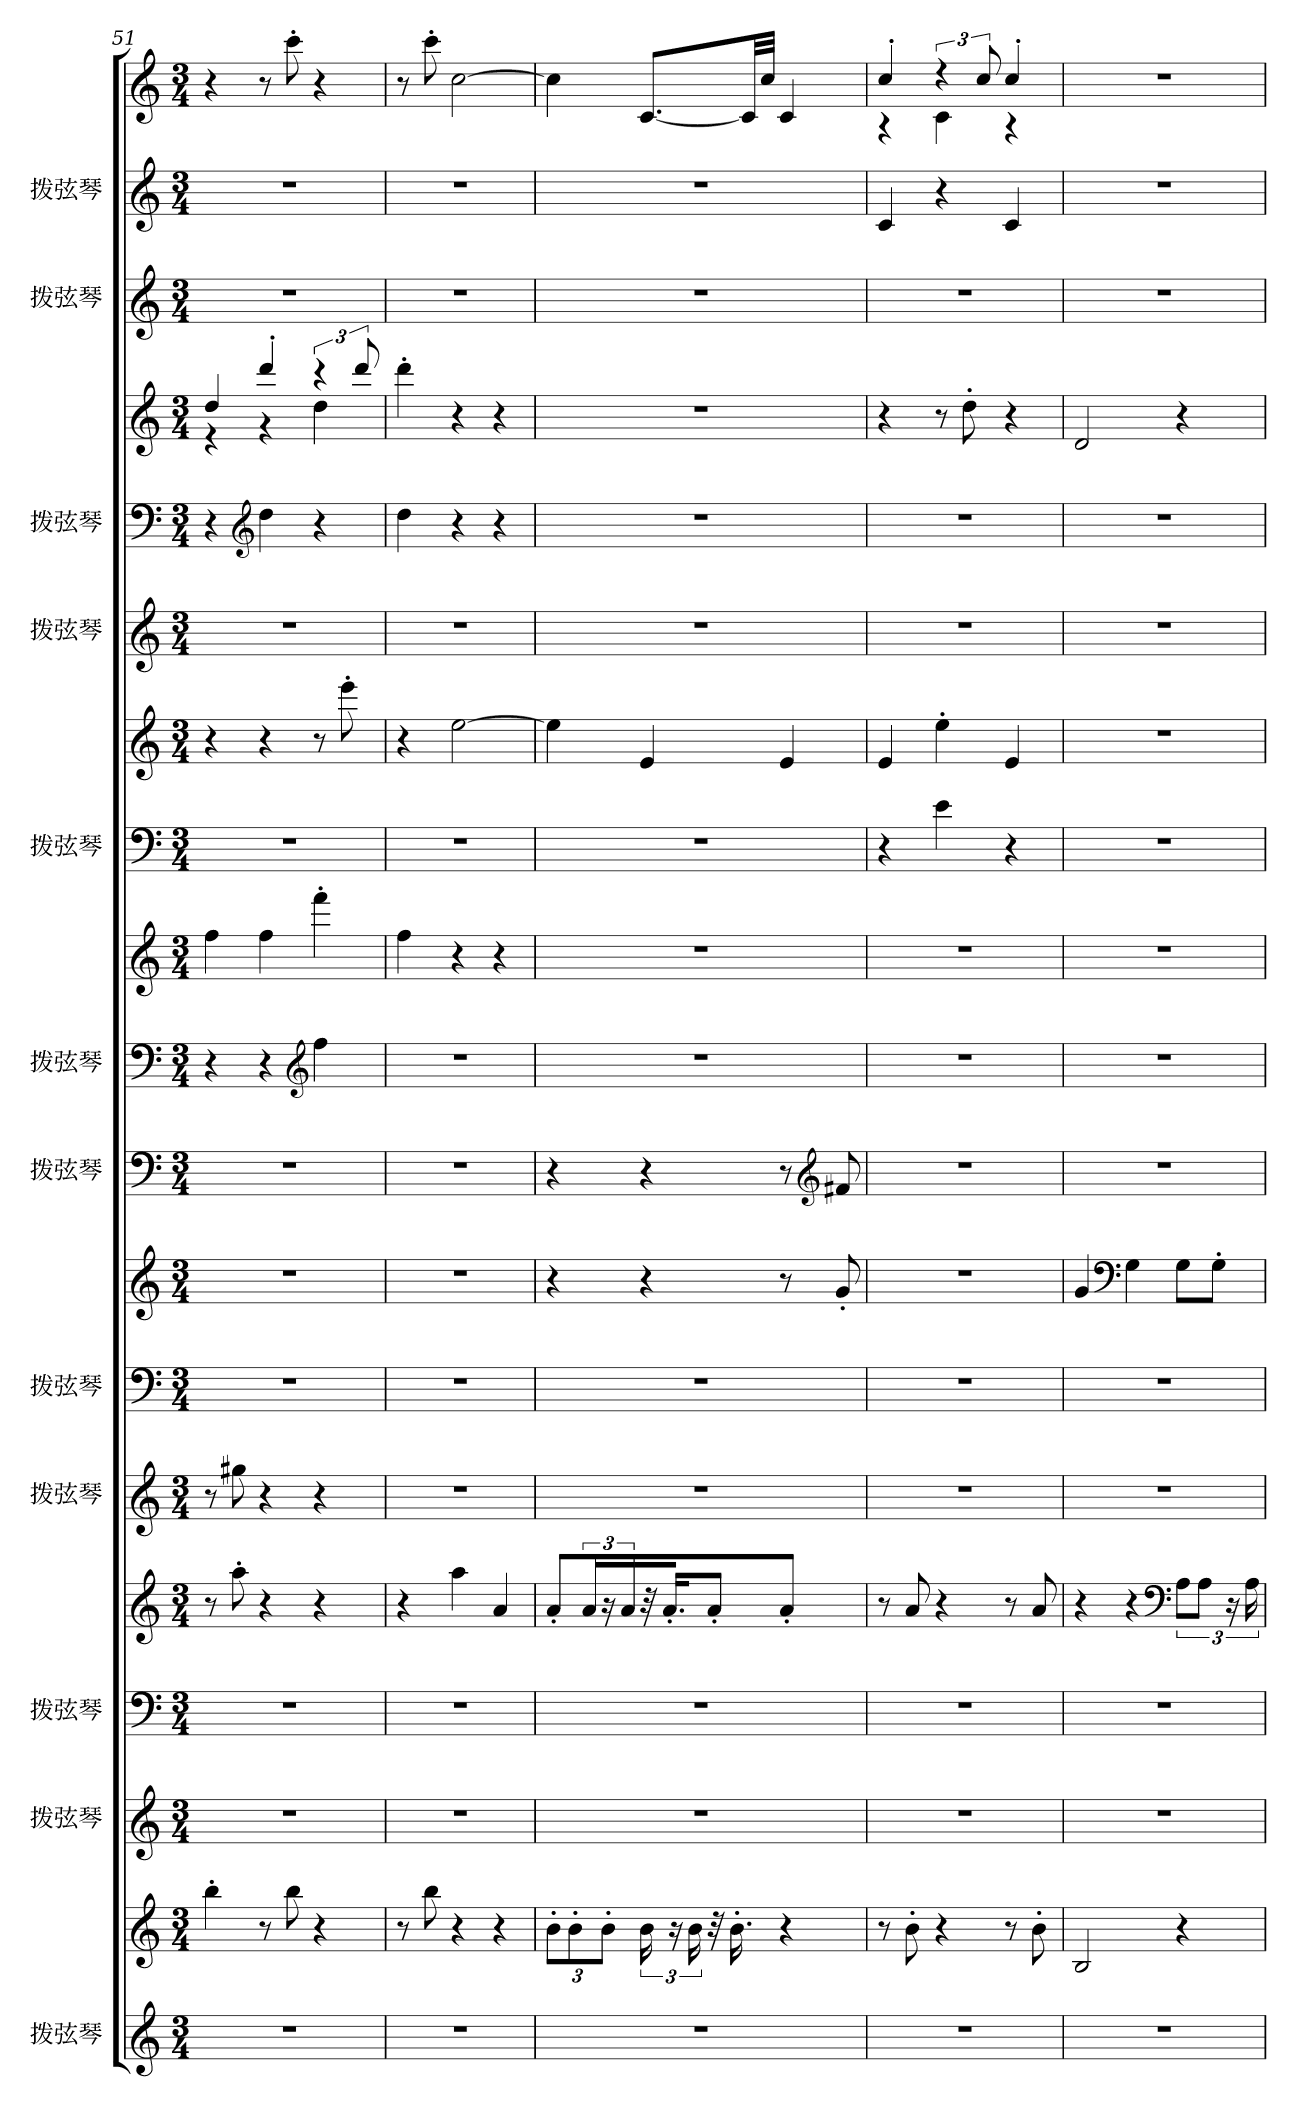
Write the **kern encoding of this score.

**kern	**kern	**kern	**kern	**kern	**kern	**kern	**kern	**kern	**kern	**kern	**kern	**kern	**kern	**kern	**kern	**kern	**kern	**kern
*part12	*part12	*part11	*part10	*part10	*part9	*part8	*part8	*part7	*part6	*part6	*part5	*part5	*part4	*part3	*part3	*part2	*part1	*part1
*staff19	*staff18	*staff17	*staff16	*staff15	*staff14	*staff13	*staff12	*staff11	*staff10	*staff9	*staff8	*staff7	*staff6	*staff5	*staff4	*staff3	*staff2	*staff1
*I"拨弦琴	*	*I"拨弦琴	*I"拨弦琴	*	*I"拨弦琴	*I"拨弦琴	*	*I"拨弦琴	*I"拨弦琴	*	*I"拨弦琴	*	*I"拨弦琴	*I"拨弦琴	*	*I"拨弦琴	*I"拨弦琴	*
!!LO:PB:g=z
*clefG2	*clefG2	*clefG2	*clefF4	*clefG2	*clefG2	*clefF4	*clefG2	*clefF4	*clefF4	*clefG2	*clefF4	*clefG2	*clefG2	*clefF4	*clefG2	*clefG2	*clefG2	*clefG2
*k[]	*k[]	*k[]	*k[]	*k[]	*k[]	*k[]	*k[]	*k[]	*k[]	*k[]	*k[]	*k[]	*k[]	*k[]	*k[]	*k[]	*k[]	*k[]
*M3/4	*M3/4	*M3/4	*M3/4	*M3/4	*M3/4	*M3/4	*M3/4	*M3/4	*M3/4	*M3/4	*M3/4	*M3/4	*M3/4	*M3/4	*M3/4	*M3/4	*M3/4	*M3/4
=51	=51	=51	=51	=51	=51	=51	=51	=51	=51	=51	=51	=51	=51	=51	=51	=51	=51	=51
*	*	*	*	*	*	*	*	*	*	*	*	*	*	*	*^	*	*	*
2.r	4bb'\	2.r	2.r	8r	8r	2.r	2.r	2.r	4r	4ff\	2.r	4r	2.r	4r	4dd/	4r	2.r	2.r	4r
.	.	.	.	8aa'\	8gg#X\	.	.	.	.	.	.	.	.	.	.	.	.	.	.
*	*	*	*	*	*	*	*	*	*	*	*	*	*	*clefG2	*	*	*	*	*
.	8r	.	.	4r	4r	.	.	.	4r	4ff\	.	4r	.	4dd\	4ddd'/	4r	.	.	8r
.	8bb\	.	.	.	.	.	.	.	.	.	.	.	.	.	.	.	.	.	8ccc'\
*	*	*	*	*	*	*	*	*	*clefG2	*	*	*	*	*	*	*	*	*	*
.	4r	.	.	4r	4r	.	.	.	4ff\	4fff'\	.	8r	.	4r	6r	4dd\	.	.	4r
.	.	.	.	.	.	.	.	.	.	.	.	8eee'\	.	.	.	.	.	.	.
.	.	.	.	.	.	.	.	.	.	.	.	.	.	.	12ddd/	.	.	.	.
*	*	*	*	*	*	*	*	*	*	*	*	*	*	*	*v	*v	*	*	*
=52	=52	=52	=52	=52	=52	=52	=52	=52	=52	=52	=52	=52	=52	=52	=52	=52	=52	=52
2.r	8r	2.r	2.r	4r	2.r	2.r	2.r	2.r	2.r	4ff\	2.r	4r	2.r	4dd\	4ddd'\	2.r	2.r	8r
.	8bb\	.	.	.	.	.	.	.	.	.	.	.	.	.	.	.	.	8ccc'\
.	4r	.	.	4aa\	.	.	.	.	.	4r	.	[2ee\	.	4r	4r	.	.	[2cc\
.	4r	.	.	4a/	.	.	.	.	.	4r	.	.	.	4r	4r	.	.	.
=53	=53	=53	=53	=53	=53	=53	=53	=53	=53	=53	=53	=53	=53	=53	=53	=53	=53	=53
*	*Xbrackettup	*	*	*	*	*	*	*	*	*	*	*	*	*	*	*	*	*
2.r	12b'\L	2.r	2.r	8a'/L	2.r	2.r	4r	4r	2.r	2.r	2.r	4ee\]	2.r	2.r	2.r	2.r	2.r	4cc\]
.	12b'\	.	.	.	.	.	.	.	.	.	.	.	.	.	.	.	.	.
.	.	.	.	24a/Jk	.	.	.	.	.	.	.	.	.	.	.	.	.	.
.	12b'\J	.	.	24r	.	.	.	.	.	.	.	.	.	.	.	.	.	.
.	.	.	.	24a/	.	.	.	.	.	.	.	.	.	.	.	.	.	.
*	*brackettup	*	*	*	*	*	*	*	*	*	*	*	*	*	*	*	*	*
.	24b\	.	.	32r	.	.	4r	4r	.	.	.	4e/	.	.	.	.	.	[8.c/L
.	.	.	.	16.a'/KL	.	.	.	.	.	.	.	.	.	.	.	.	.	.
.	24r	.	.	.	.	.	.	.	.	.	.	.	.	.	.	.	.	.
.	24b\	.	.	.	.	.	.	.	.	.	.	.	.	.	.	.	.	.
.	32r	.	.	8a'/J	.	.	.	.	.	.	.	.	.	.	.	.	.	.
.	16.b'\	.	.	.	.	.	.	.	.	.	.	.	.	.	.	.	.	.
.	.	.	.	.	.	.	.	.	.	.	.	.	.	.	.	.	.	32c/LL]
.	.	.	.	.	.	.	.	.	.	.	.	.	.	.	.	.	.	32cc/JJJ
.	4r	.	.	4a'/	.	.	8r	8r	.	.	.	4e/	.	.	.	.	.	4c/
*	*	*	*	*	*	*	*	*clefG2	*	*	*	*	*	*	*	*	*	*
.	.	.	.	.	.	.	8g'/	8f#X/	.	.	.	.	.	.	.	.	.	.
=54	=54	=54	=54	=54	=54	=54	=54	=54	=54	=54	=54	=54	=54	=54	=54	=54	=54	=54
*	*	*	*	*	*	*	*	*	*	*	*	*	*	*	*	*	*	*^
2.r	8r	2.r	2.r	8r	2.r	2.r	2.r	2.r	2.r	2.r	4r	4e/	2.r	2.r	4r	2.r	4c/	4cc'/	4r
.	8b'\	.	.	8a/	.	.	.	.	.	.	.	.	.	.	.	.	.	.	.
.	4r	.	.	4r	.	.	.	.	.	.	4e\	4ee'\	.	.	8r	.	4r	6r	4c\
.	.	.	.	.	.	.	.	.	.	.	.	.	.	.	8dd'\	.	.	.	.
.	.	.	.	.	.	.	.	.	.	.	.	.	.	.	.	.	.	12cc/	.
.	8r	.	.	8r	.	.	.	.	.	.	4r	4e/	.	.	4r	.	4c/	4cc'/	4r
.	8b'\	.	.	8a/	.	.	.	.	.	.	.	.	.	.	.	.	.	.	.
*	*	*	*	*	*	*	*	*	*	*	*	*	*	*	*	*	*	*v	*v
!!LO:PB:g=z
=55	=55	=55	=55	=55	=55	=55	=55	=55	=55	=55	=55	=55	=55	=55	=55	=55	=55	=55
2.r	2B/	2.r	2.r	4r	2.r	2.r	4g/	2.r	2.r	2.r	2.r	2.r	2.r	2.r	2d/	2.r	2.r	2.r
*	*	*	*	*	*	*	*clefF4	*	*	*	*	*	*	*	*	*	*	*
.	.	.	.	4r	.	.	4G\	.	.	.	.	.	.	.	.	.	.	.
*	*	*	*	*clefF4	*	*	*	*	*	*	*	*	*	*	*	*	*	*
.	4r	.	.	12A\L	.	.	8G\L	.	.	.	.	.	.	.	4r	.	.	.
.	.	.	.	12A\J	.	.	.	.	.	.	.	.	.	.	.	.	.	.
.	.	.	.	.	.	.	8G'\J	.	.	.	.	.	.	.	.	.	.	.
.	.	.	.	24r	.	.	.	.	.	.	.	.	.	.	.	.	.	.
.	.	.	.	24A\	.	.	.	.	.	.	.	.	.	.	.	.	.	.
=	=	=	=	=	=	=	=	=	=	=	=	=	=	=	=	=	=	=
*-	*-	*-	*-	*-	*-	*-	*-	*-	*-	*-	*-	*-	*-	*-	*-	*-	*-	*-
